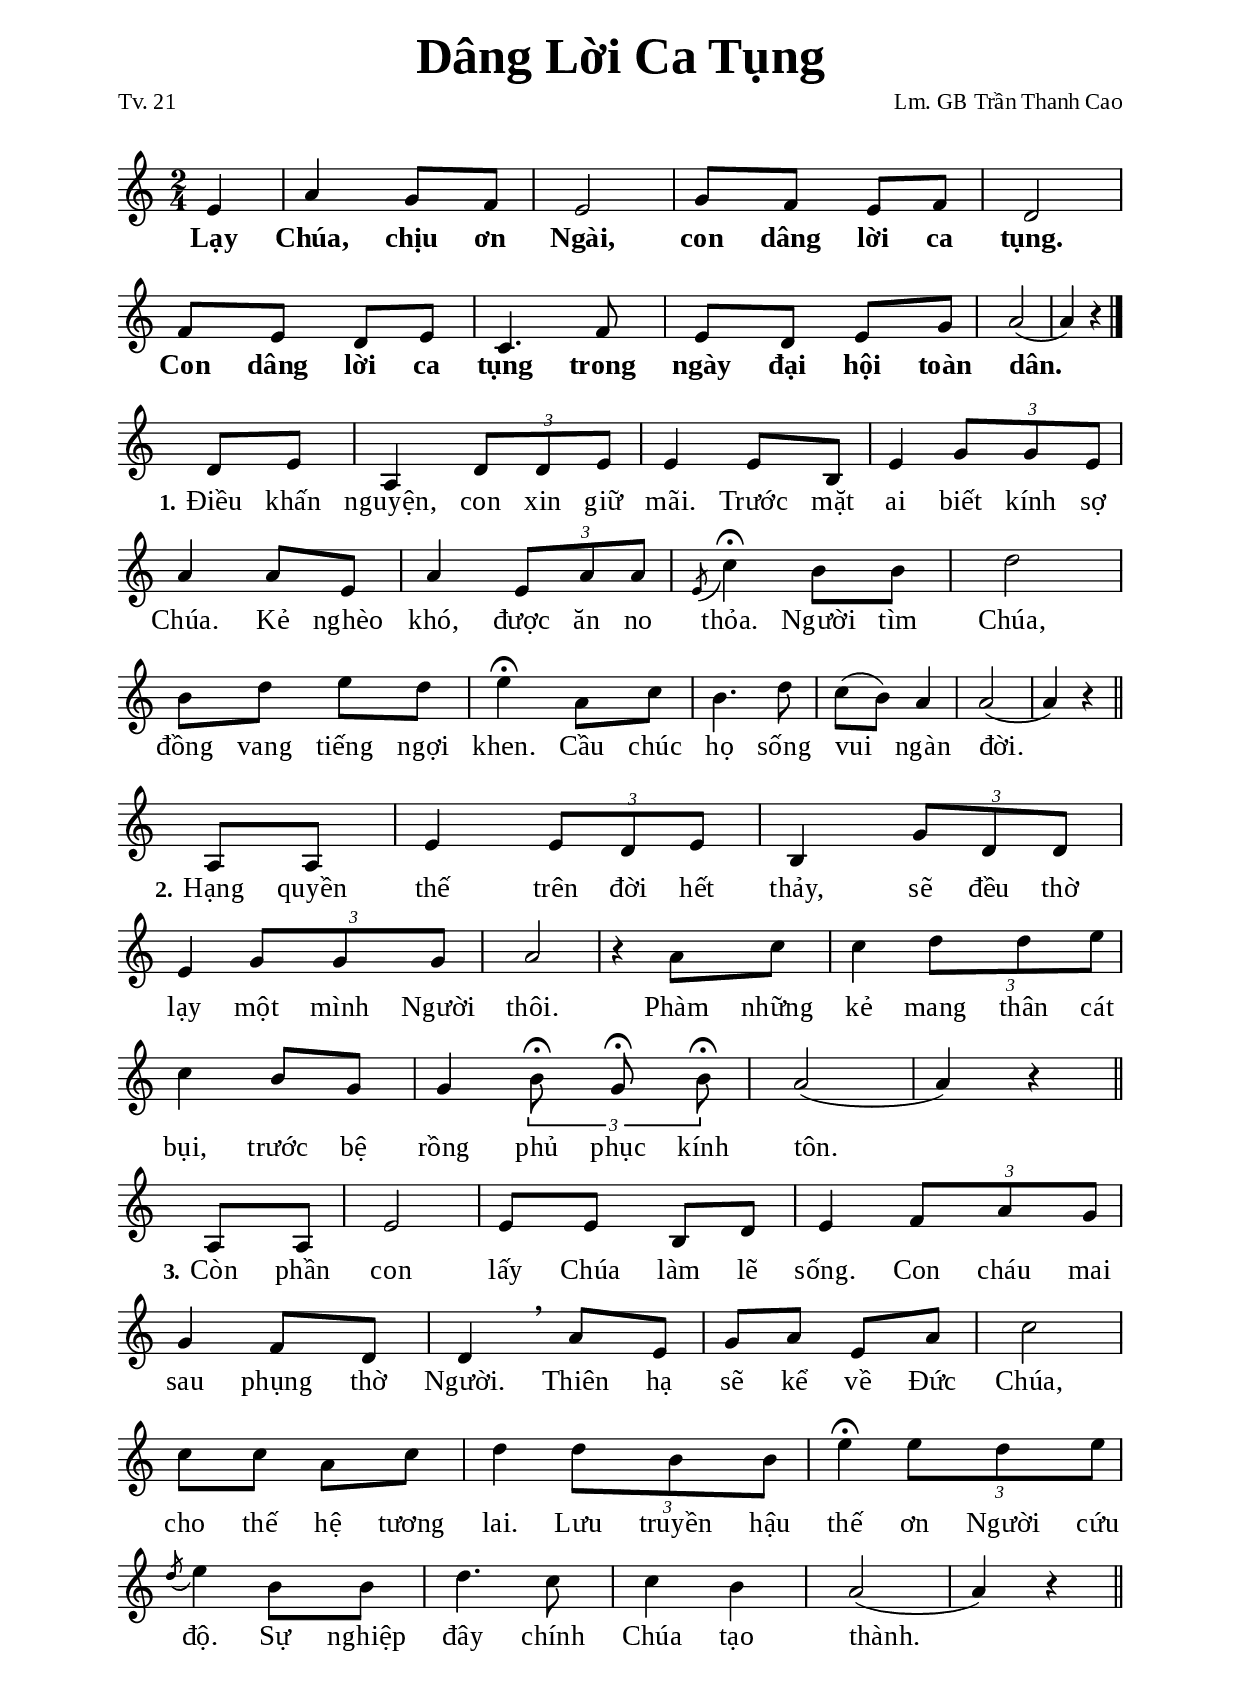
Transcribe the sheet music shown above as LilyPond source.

% Cài đặt chung
\version "2.22.1"
\include "english.ly"

\header {
  title = \markup { \fontsize #3 "Dâng Lời Ca Tụng" }
  poet = "Tv. 21"
  composer = "Lm. GB Trần Thanh Cao"
  arranger = " "
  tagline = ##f
}


\paper {
   #(set-paper-size "a4")
  top-margin = 10\mm
  bottom-margin = 10\mm
  left-margin = 20\mm
  right-margin = 20\mm
  indent = #0
  #(define fonts
    (make-pango-font-tree
      "Liberation Serif"
      "Liberation Serif"
      "Liberation Serif"
      (/ 20 20)))
  page-count = #1
  system-system-spacing = #'((basic-distance . 13))
  score-system-spacing = #'((basic-distance . 13))
}

% Nhạc điệp khúc
nhacDiepKhuc = \relative c' {

  \partial 4 e4 |
  a g8 f |
  e2 |
  g8 f e f |
  d2 |
  f8 e d e |
  c4. f8 |
  e d e g |
  a2 ( |
  a4) r \bar "|."
}

% Nhạc phiên khúc
nhacPhienKhucMot = \relative c' {

  \partial 4 d8 e |
  a,4 \tuplet 3/2 { d8 d e } |
  e4 e8 b |
  e4 \tuplet 3/2 { g8 g e } |
  a4 a8 e |
  a4 \tuplet 3/2 { e8 a a } |
  \acciaccatura e8 c'4 \fermata b8 b |
  d2 |
  b8 d e d |
  e4 \fermata a,8 c |
  b4. d8 |
  c8 (b) a4 |
  a2 ( |
  a4) r \bar "||"
}

nhacPhienKhucHai = \relative c' {

  \partial 4 a8 a |
  e'4 \tuplet 3/2 { e8 d e } |
  b4 \tuplet 3/2 { g'8 d d } |
  e4 \tuplet 3/2 { g8 g g } |
  a2 |
  r4 a8 c |
  c4 \tuplet 3/2 { d8 d e } |
  c4 b8 g |
  g4
  \autoBeamOff \tuplet 3/2 { b8 \fermata g \fermata b \fermata } |
  a2 ( |
  a4) r \bar "||"
}

nhacPhienKhucBa = \relative c' {

  \partial 4 a8 a |
  e'2 |
  e8 e b d |
  e4 \tuplet 3/2 { f8 a g } |
  g4 f8 d |
  d4 \breathe a'8 e |
  g a e a |
  c2 |
  c8 c a c |
  d4 \tuplet 3/2 { d8 b b } |
  e4 \fermata \tuplet 3/2 { e8 d e } |
  \acciaccatura d8 e4 b8 b |
  d4. c8 |
  c4 b |
  a2 ( |
  a4) r \bar "||"
}

% Lời điệp khúc
loiDiepKhuc = \lyricmode {
 
  Lạy Chúa, chịu ơn Ngài, con dâng lời ca tụng.
  Con dâng lời ca tụng trong ngày đại hội toàn dân.
}

% Lời phiên khúc
loiPhienKhucMot = \lyricmode {
  \set stanza = #"1."
  Điều khấn nguyện, con xin giữ mãi.
  Trước mặt ai biết kính sợ Chúa.
  Kẻ nghèo khó, được ăn no thỏa.
  Người tìm Chúa, đồng vang tiếng ngợi khen.
  Cầu chúc họ sống vui ngàn đời.
}

loiPhienKhucHai = \lyricmode {
  \set stanza = #"2."
  Hạng quyền thế trên đời hết thảy,
  sẽ đều thờ lạy một mình Người thôi.
  Phàm những kẻ mang thân cát bụi,
  trước bệ rồng phủ phục kính tôn.
}

loiPhienKhucBa = \lyricmode {
  \set stanza = #"3."
  Còn phần con lấy Chúa làm lẽ sống.
  Con cháu mai sau phụng thờ Người.
  Thiên hạ sẽ kể về Đức Chúa,
  cho thế hệ tương lai.
  Lưu truyền hậu thế ơn Người cứu độ.
  Sự nghiệp đây chính Chúa tạo thành.
}


% Dàn trang
\score {
  \new ChoirStaff <<
    \new Staff = diepKhuc \with {
        \consists "Merge_rests_engraver"
        %\magnifyStaff #(magstep +1)
      }
      <<
      \new Voice = beSop {
        \key c \major \time 2/4 \stemNeutral \nhacDiepKhuc
      }
    >>
    \new Lyrics \lyricsto beSop \loiDiepKhuc
  >>
  \layout {
    \override Lyrics.LyricText.font-series = #'bold
    \override Lyrics.LyricText.font-size = #+2
    \override Lyrics.LyricSpace.minimum-distance = #3.5
    \override Score.BarNumber.break-visibility = ##(#f #f #f)
    \override Score.SpacingSpanner.uniform-stretching = ##t
  }
}

\score {
  \new ChoirStaff <<
    \new Staff = phienKhuc \with {
        %\magnifyStaff #(magstep +1)
      }
      <<
      \new Voice = beSop {
        \key c \major \time 2/4 \nhacPhienKhucMot
      }
    >>
    \new Lyrics \lyricsto beSop \loiPhienKhucMot
  >>
  \layout {
    \override Staff.TimeSignature.transparent = ##t
    \override Lyrics.LyricText.font-size = #+2
    \override Lyrics.LyricSpace.minimum-distance = #2.2
    \override Score.BarNumber.break-visibility = ##(#f #f #f)
    \override Score.SpacingSpanner.uniform-stretching = ##t
  } 
}

\score {
  \new ChoirStaff <<
    \new Staff = phienKhuc \with {
        %\magnifyStaff #(magstep +1)
      }
      <<
      \new Voice = beSop {
        \key c \major \time 2/4 \nhacPhienKhucHai
      }
    >>
    \new Lyrics \lyricsto beSop \loiPhienKhucHai
  >>
  \layout {
    \override Staff.TimeSignature.transparent = ##t
    \override Lyrics.LyricText.font-size = #+2
    \override Lyrics.LyricSpace.minimum-distance = #3
    \override Score.BarNumber.break-visibility = ##(#f #f #f)
    \override Score.SpacingSpanner.uniform-stretching = ##t
  } 
}

\score {
  \new ChoirStaff <<
    \new Staff = phienKhuc \with {
        %\magnifyStaff #(magstep +1)
      }
      <<
      \new Voice = beSop {
        \key c \major \time 2/4 \nhacPhienKhucBa
      }
    >>
    \new Lyrics \lyricsto beSop \loiPhienKhucBa
  >>
  \layout {
    \override Staff.TimeSignature.transparent = ##t
    \override Lyrics.LyricText.font-size = #+2
    \override Lyrics.LyricSpace.minimum-distance = #3.5
    \override Score.BarNumber.break-visibility = ##(#f #f #f)
    \override Score.SpacingSpanner.uniform-stretching = ##t
  } 
}
